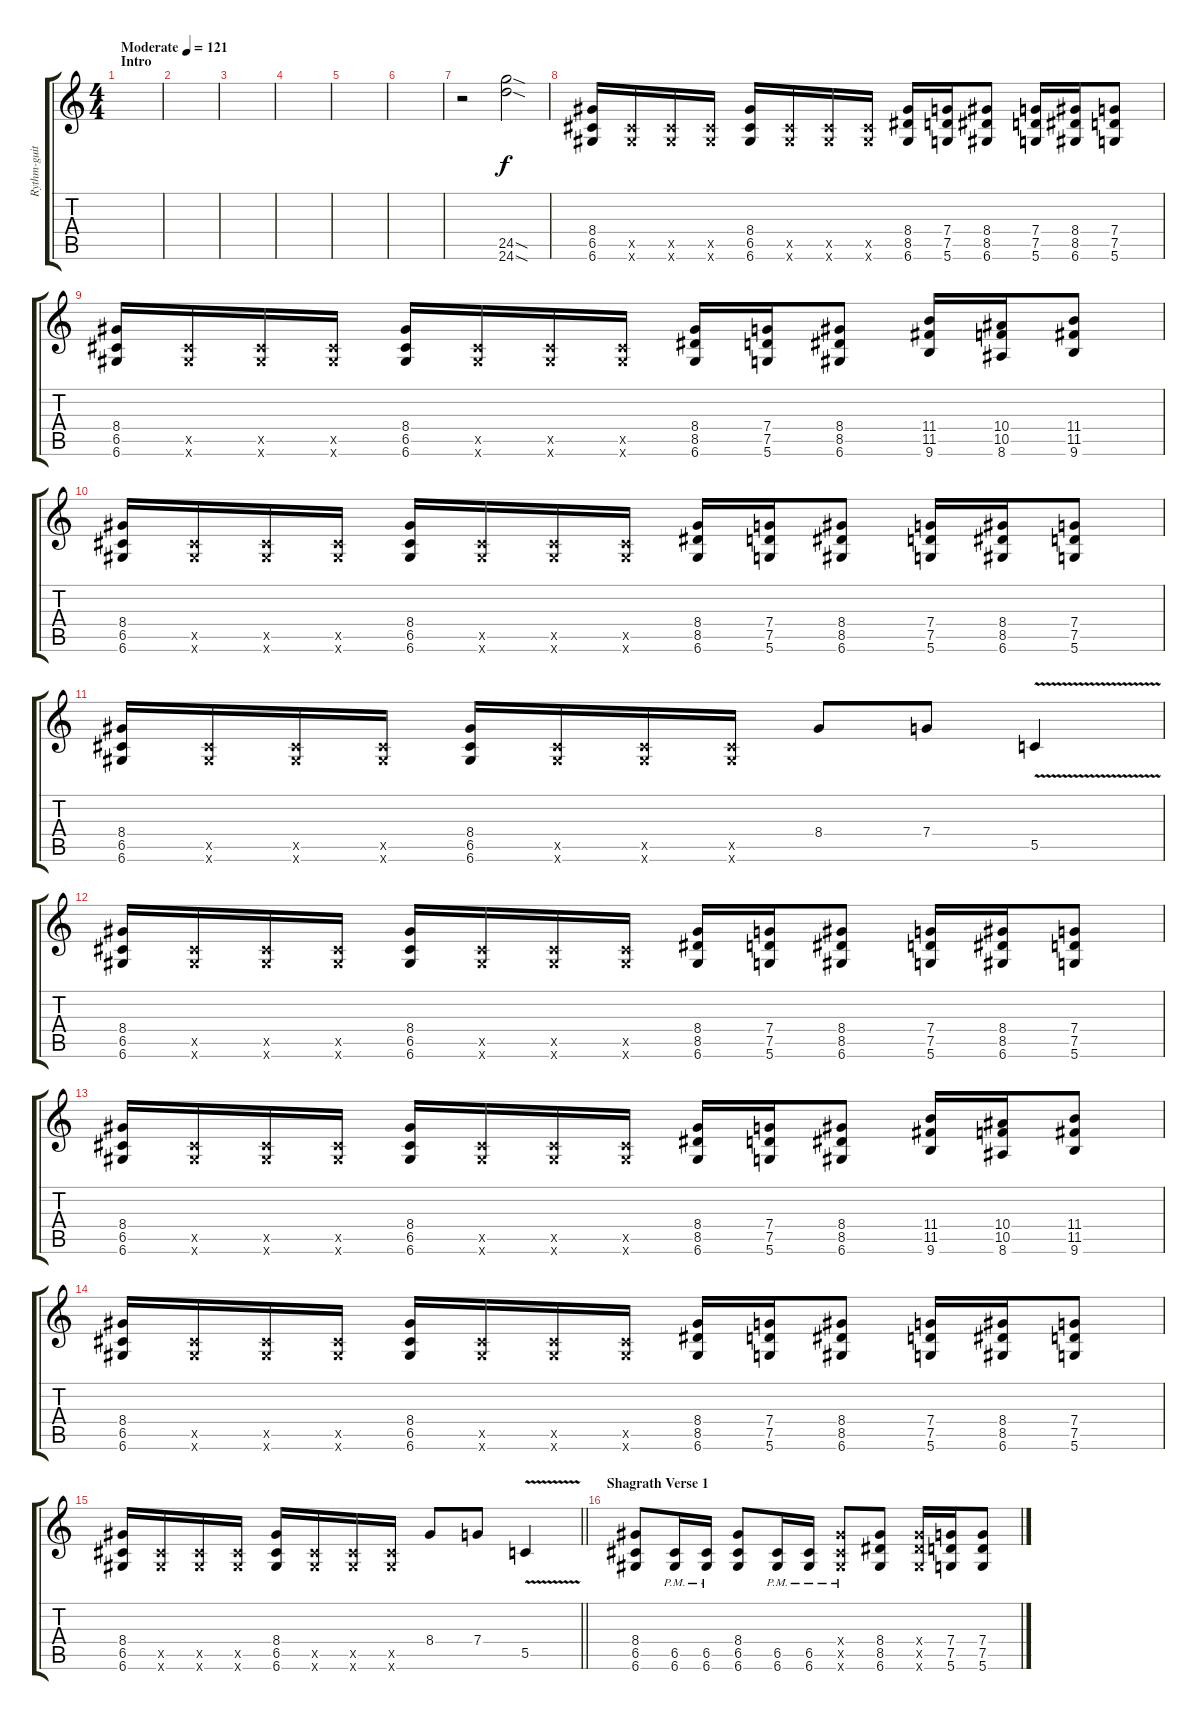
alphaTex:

\track ("Rythm-guitar - Silenoz" "Rythm-guit") {instrument distortionguitar}
\staff {score tabs}
\tuning (D4 A3 F3 C3 G2 D2) {hide}
\ts (4 4)
\section ("" "Intro")
\tempo (121 "Moderate")
\clef g2
\ks c
|
|
|
|
|
|
r.2 (24.5{sod} 24.6{sod}).2 |
(8.4 6.5 6.6).16 (6.5{x} 6.6{x}).16 (6.5{x} 6.6{x}).16 (6.5{x} 6.6{x}).16 (8.4 6.5 6.6).16 (6.5{x} 6.6{x}).16 (6.5{x} 6.6{x}).16 (6.5{x} 6.6{x}).16 (8.4 8.5 6.6).16 (7.4 7.5 5.6).16 (8.4 8.5 6.6).8 (7.4 7.5 5.6).16 (8.4 8.5 6.6).16 (7.4 7.5 5.6).8 |
(8.4 6.5 6.6).16 (6.5{x} 6.6{x}).16 (6.5{x} 6.6{x}).16 (6.5{x} 6.6{x}).16 (8.4 6.5 6.6).16 (6.5{x} 6.6{x}).16 (6.5{x} 6.6{x}).16 (6.5{x} 6.6{x}).16 (8.4 8.5 6.6).16 (7.4 7.5 5.6).16 (8.4 8.5 6.6).8 (11.4 11.5 9.6).16 (10.4 10.5 8.6).16 (11.4 11.5 9.6).8 |
(8.4 6.5 6.6).16 (6.5{x} 6.6{x}).16 (6.5{x} 6.6{x}).16 (6.5{x} 6.6{x}).16 (8.4 6.5 6.6).16 (6.5{x} 6.6{x}).16 (6.5{x} 6.6{x}).16 (6.5{x} 6.6{x}).16 (8.4 8.5 6.6).16 (7.4 7.5 5.6).16 (8.4 8.5 6.6).8 (7.4 7.5 5.6).16 (8.4 8.5 6.6).16 (7.4 7.5 5.6).8 |
(8.4 6.5 6.6).16 (6.5{x} 6.6{x}).16 (6.5{x} 6.6{x}).16 (6.5{x} 6.6{x}).16 (8.4 6.5 6.6).16 (6.5{x} 6.6{x}).16 (6.5{x} 6.6{x}).16 (6.5{x} 6.6{x}).16 8.4.8 7.4.8 5.5{v}.4 |
(8.4 6.5 6.6).16 (6.5{x} 6.6{x}).16 (6.5{x} 6.6{x}).16 (6.5{x} 6.6{x}).16 (8.4 6.5 6.6).16 (6.5{x} 6.6{x}).16 (6.5{x} 6.6{x}).16 (6.5{x} 6.6{x}).16 (8.4 8.5 6.6).16 (7.4 7.5 5.6).16 (8.4 8.5 6.6).8 (7.4 7.5 5.6).16 (8.4 8.5 6.6).16 (7.4 7.5 5.6).8 |
(8.4 6.5 6.6).16 (6.5{x} 6.6{x}).16 (6.5{x} 6.6{x}).16 (6.5{x} 6.6{x}).16 (8.4 6.5 6.6).16 (6.5{x} 6.6{x}).16 (6.5{x} 6.6{x}).16 (6.5{x} 6.6{x}).16 (8.4 8.5 6.6).16 (7.4 7.5 5.6).16 (8.4 8.5 6.6).8 (11.4 11.5 9.6).16 (10.4 10.5 8.6).16 (11.4 11.5 9.6).8 |
(8.4 6.5 6.6).16 (6.5{x} 6.6{x}).16 (6.5{x} 6.6{x}).16 (6.5{x} 6.6{x}).16 (8.4 6.5 6.6).16 (6.5{x} 6.6{x}).16 (6.5{x} 6.6{x}).16 (6.5{x} 6.6{x}).16 (8.4 8.5 6.6).16 (7.4 7.5 5.6).16 (8.4 8.5 6.6).8 (7.4 7.5 5.6).16 (8.4 8.5 6.6).16 (7.4 7.5 5.6).8 |
\barLineRight lightlight
(8.4 6.5 6.6).16 (6.5{x} 6.6{x}).16 (6.5{x} 6.6{x}).16 (6.5{x} 6.6{x}).16 (8.4 6.5 6.6).16 (6.5{x} 6.6{x}).16 (6.5{x} 6.6{x}).16 (6.5{x} 6.6{x}).16 8.4.8 7.4.8 5.5{v}.4 |
\section ("" "Shagrath Verse 1")
(8.4 6.5 6.6).8 (6.5{pm} 6.6{pm}).16 (6.5{pm} 6.6{pm}).16 (8.4 6.5 6.6).8 (6.5{pm} 6.6{pm}).16 (6.5{pm} 6.6{pm}).16 (8.4{pm x} 6.5{pm x} 6.6{pm x}).8 (8.4 8.5 6.6).8 (8.4{x} 8.5{x} 6.6{x}).16 (7.4 7.5 5.6).16 (7.4 7.5 5.6).8
